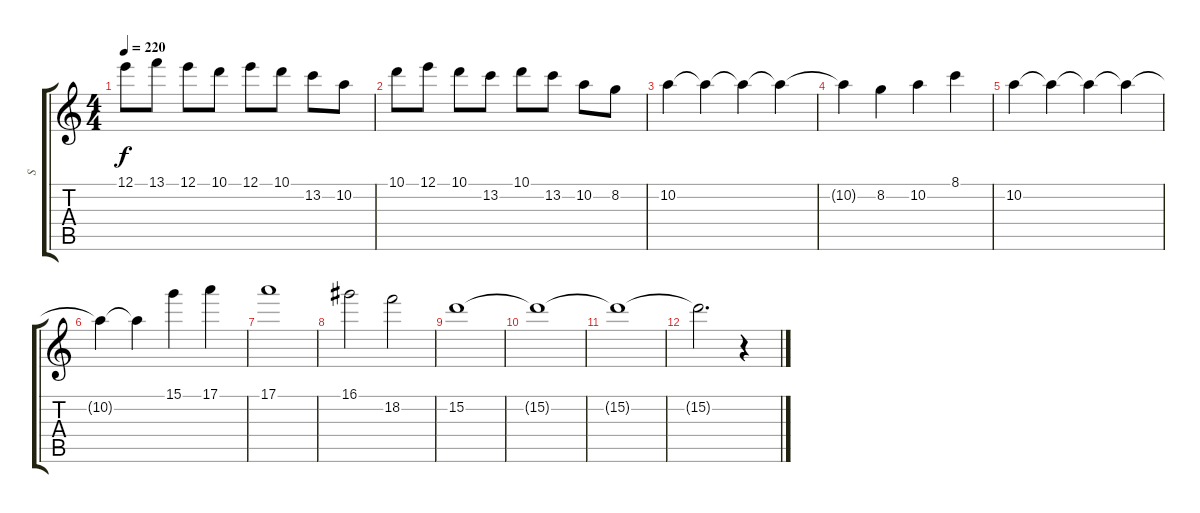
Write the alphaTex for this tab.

\track ("S" "S") {instrument distortionguitar}
\staff {score tabs}
\tuning (E4 B3 G3 D3 A2 D2) {hide}
\ts (4 4)
\tempo 220
\clef g2
\ks c
12.1.8{dy f} 13.1.8 12.1.8 10.1.8 12.1.8 10.1.8 13.2.8 10.2.8 |
10.1.8 12.1.8 10.1.8 13.2.8 10.1.8 13.2.8 10.2.8 8.2.8 |
10.2.4 10.2{t}.4 10.2{t}.4 10.2{t}.4 |
10.2{t}.4 8.2.4 10.2.4 8.1.4 |
10.2.4 10.2{t}.4 10.2{t}.4 10.2{t}.4 |
10.2{t}.4 10.2{t}.4 15.1.4 17.1.4 |
17.1.1 |
16.1.2 18.2.2 |
15.2.1 |
15.2{t}.1 |
15.2{t}.1 |
15.2{t}.2{d} r.4
